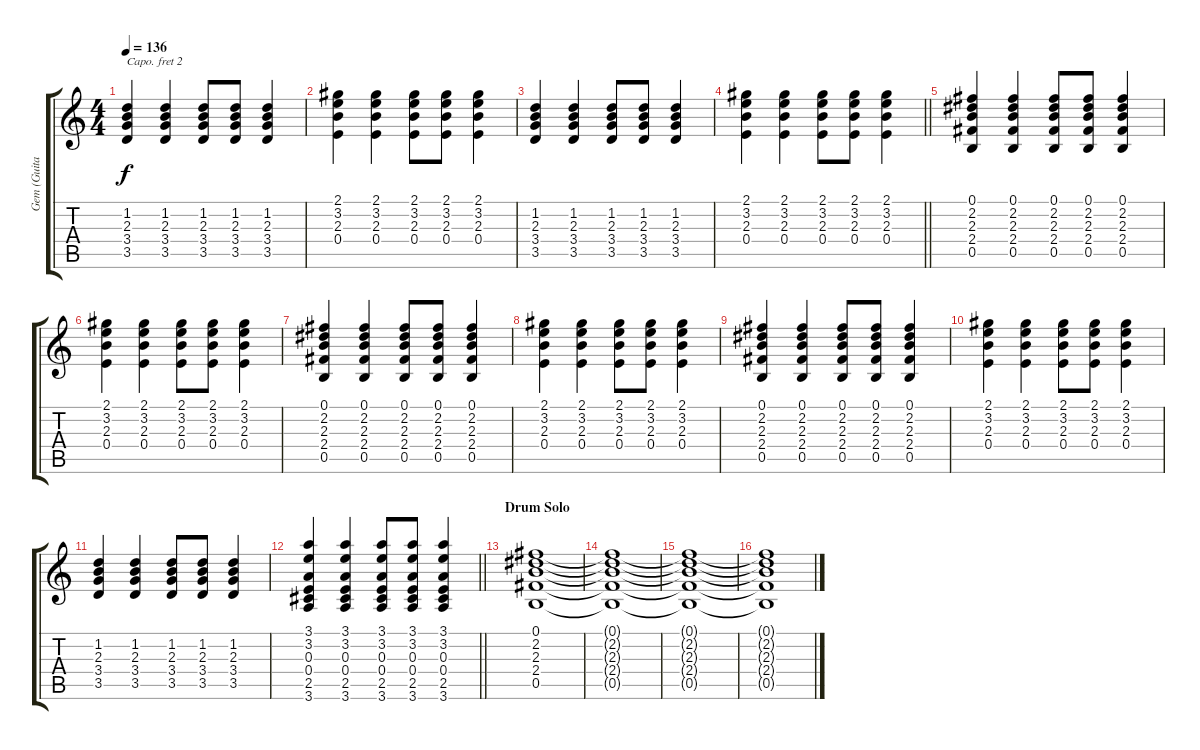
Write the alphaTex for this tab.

\track ("Gem (Guitar 2)" "Gem (Guita") {instrument overdrivenguitar}
\staff {score tabs}
\capo 2
\tuning (E4 B3 G3 D3 A2 E2) {hide}
\ts (4 4)
\tempo 136
\clef g2
\ks c
(1.2 2.3 3.4 3.5).4{dy f} (1.2 2.3 3.4 3.5).4 (1.2 2.3 3.4 3.5).8 (1.2 2.3 3.4 3.5).8 (1.2 2.3 3.4 3.5).4 |
(2.1 3.2 2.3 0.4).4 (2.1 3.2 2.3 0.4).4 (2.1 3.2 2.3 0.4).8 (2.1 3.2 2.3 0.4).8 (2.1 3.2 2.3 0.4).4 |
(1.2 2.3 3.4 3.5).4 (1.2 2.3 3.4 3.5).4 (1.2 2.3 3.4 3.5).8 (1.2 2.3 3.4 3.5).8 (1.2 2.3 3.4 3.5).4 |
\barLineRight lightlight
(2.1 3.2 2.3 0.4).4 (2.1 3.2 2.3 0.4).4 (2.1 3.2 2.3 0.4).8 (2.1 3.2 2.3 0.4).8 (2.1 3.2 2.3 0.4).4 |
(0.1 2.2 2.3 2.4 0.5).4 (0.1 2.2 2.3 2.4 0.5).4 (0.1 2.2 2.3 2.4 0.5).8 (0.1 2.2 2.3 2.4 0.5).8 (0.1 2.2 2.3 2.4 0.5).4 |
(2.1 3.2 2.3 0.4).4 (2.1 3.2 2.3 0.4).4 (2.1 3.2 2.3 0.4).8 (2.1 3.2 2.3 0.4).8 (2.1 3.2 2.3 0.4).4 |
(0.1 2.2 2.3 2.4 0.5).4 (0.1 2.2 2.3 2.4 0.5).4 (0.1 2.2 2.3 2.4 0.5).8 (0.1 2.2 2.3 2.4 0.5).8 (0.1 2.2 2.3 2.4 0.5).4 |
(2.1 3.2 2.3 0.4).4 (2.1 3.2 2.3 0.4).4 (2.1 3.2 2.3 0.4).8 (2.1 3.2 2.3 0.4).8 (2.1 3.2 2.3 0.4).4 |
(0.1 2.2 2.3 2.4 0.5).4 (0.1 2.2 2.3 2.4 0.5).4 (0.1 2.2 2.3 2.4 0.5).8 (0.1 2.2 2.3 2.4 0.5).8 (0.1 2.2 2.3 2.4 0.5).4 |
(2.1 3.2 2.3 0.4).4 (2.1 3.2 2.3 0.4).4 (2.1 3.2 2.3 0.4).8 (2.1 3.2 2.3 0.4).8 (2.1 3.2 2.3 0.4).4 |
(1.2 2.3 3.4 3.5).4 (1.2 2.3 3.4 3.5).4 (1.2 2.3 3.4 3.5).8 (1.2 2.3 3.4 3.5).8 (1.2 2.3 3.4 3.5).4 |
\barLineRight lightlight
(3.1 3.2 0.3 0.4 2.5 3.6).4 (3.1 3.2 0.3 0.4 2.5 3.6).4 (3.1 3.2 0.3 0.4 2.5 3.6).8 (3.1 3.2 0.3 0.4 2.5 3.6).8 (3.1 3.2 0.3 0.4 2.5 3.6).4 |
\section ("" "Drum Solo")
(0.1 2.2 2.3 2.4 0.5).1 |
(0.1{t} 2.2{t} 2.3{t} 2.4{t} 0.5{t}).1 |
(0.1{t} 2.2{t} 2.3{t} 2.4{t} 0.5{t}).1 |
(0.1{t} 2.2{t} 2.3{t} 2.4{t} 0.5{t}).1
